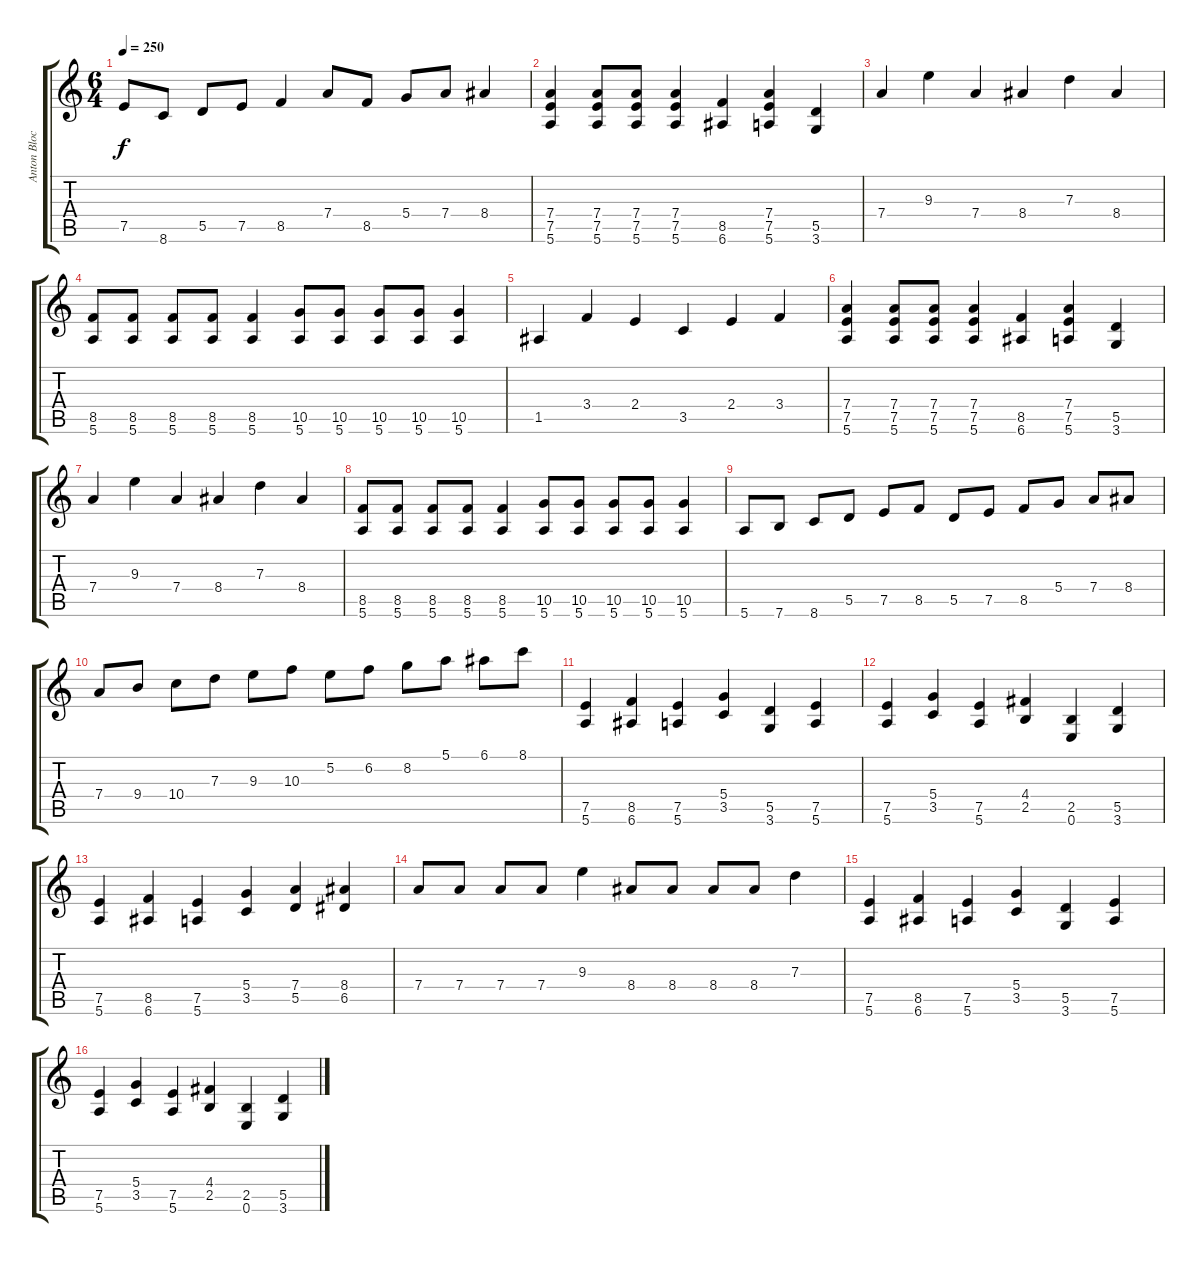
\track ("Anton Blochin guitar" "Anton Bloc") {instrument overdrivenguitar}
\staff {score tabs}
\tuning (E4 B3 G3 D3 A2 E2) {hide}
\ts (6 4)
\tempo 250
\clef g2
\ks c
7.5.8{dy f} 8.6.8 5.5.8 7.5.8 8.5.4 7.4.8 8.5.8 5.4.8 7.4.8 8.4.4 |
(7.4 7.5 5.6).4 (7.4 7.5 5.6).8 (7.4 7.5 5.6).8 (7.4 7.5 5.6).4 (8.5 6.6).4 (7.4 7.5 5.6).4 (5.5 3.6).4 |
7.4.4 9.3.4 7.4.4 8.4.4 7.3.4 8.4.4 |
(8.5 5.6).8 (8.5 5.6).8 (8.5 5.6).8 (8.5 5.6).8 (8.5 5.6).4 (10.5 5.6).8 (10.5 5.6).8 (10.5 5.6).8 (10.5 5.6).8 (10.5 5.6).4 |
1.5.4 3.4.4 2.4.4 3.5.4 2.4.4 3.4.4 |
(7.4 7.5 5.6).4 (7.4 7.5 5.6).8 (7.4 7.5 5.6).8 (7.4 7.5 5.6).4 (8.5 6.6).4 (7.4 7.5 5.6).4 (5.5 3.6).4 |
7.4.4 9.3.4 7.4.4 8.4.4 7.3.4 8.4.4 |
(8.5 5.6).8 (8.5 5.6).8 (8.5 5.6).8 (8.5 5.6).8 (8.5 5.6).4 (10.5 5.6).8 (10.5 5.6).8 (10.5 5.6).8 (10.5 5.6).8 (10.5 5.6).4 |
5.6.8 7.6.8 8.6.8 5.5.8 7.5.8 8.5.8 5.5.8 7.5.8 8.5.8 5.4.8 7.4.8 8.4.8 |
7.4.8 9.4.8 10.4.8 7.3.8 9.3.8 10.3.8 5.2.8 6.2.8 8.2.8 5.1.8 6.1.8 8.1.8 |
(7.5 5.6).4 (8.5 6.6).4 (7.5 5.6).4 (5.4 3.5).4 (5.5 3.6).4 (7.5 5.6).4 |
(7.5 5.6).4 (5.4 3.5).4 (7.5 5.6).4 (4.4 2.5).4 (2.5 0.6).4 (5.5 3.6).4 |
(7.5 5.6).4 (8.5 6.6).4 (7.5 5.6).4 (5.4 3.5).4 (7.4 5.5).4 (8.4 6.5).4 |
7.4.8 7.4.8 7.4.8 7.4.8 9.3.4 8.4.8 8.4.8 8.4.8 8.4.8 7.3.4 |
(7.5 5.6).4 (8.5 6.6).4 (7.5 5.6).4 (5.4 3.5).4 (5.5 3.6).4 (7.5 5.6).4 |
(7.5 5.6).4 (5.4 3.5).4 (7.5 5.6).4 (4.4 2.5).4 (2.5 0.6).4 (5.5 3.6).4
